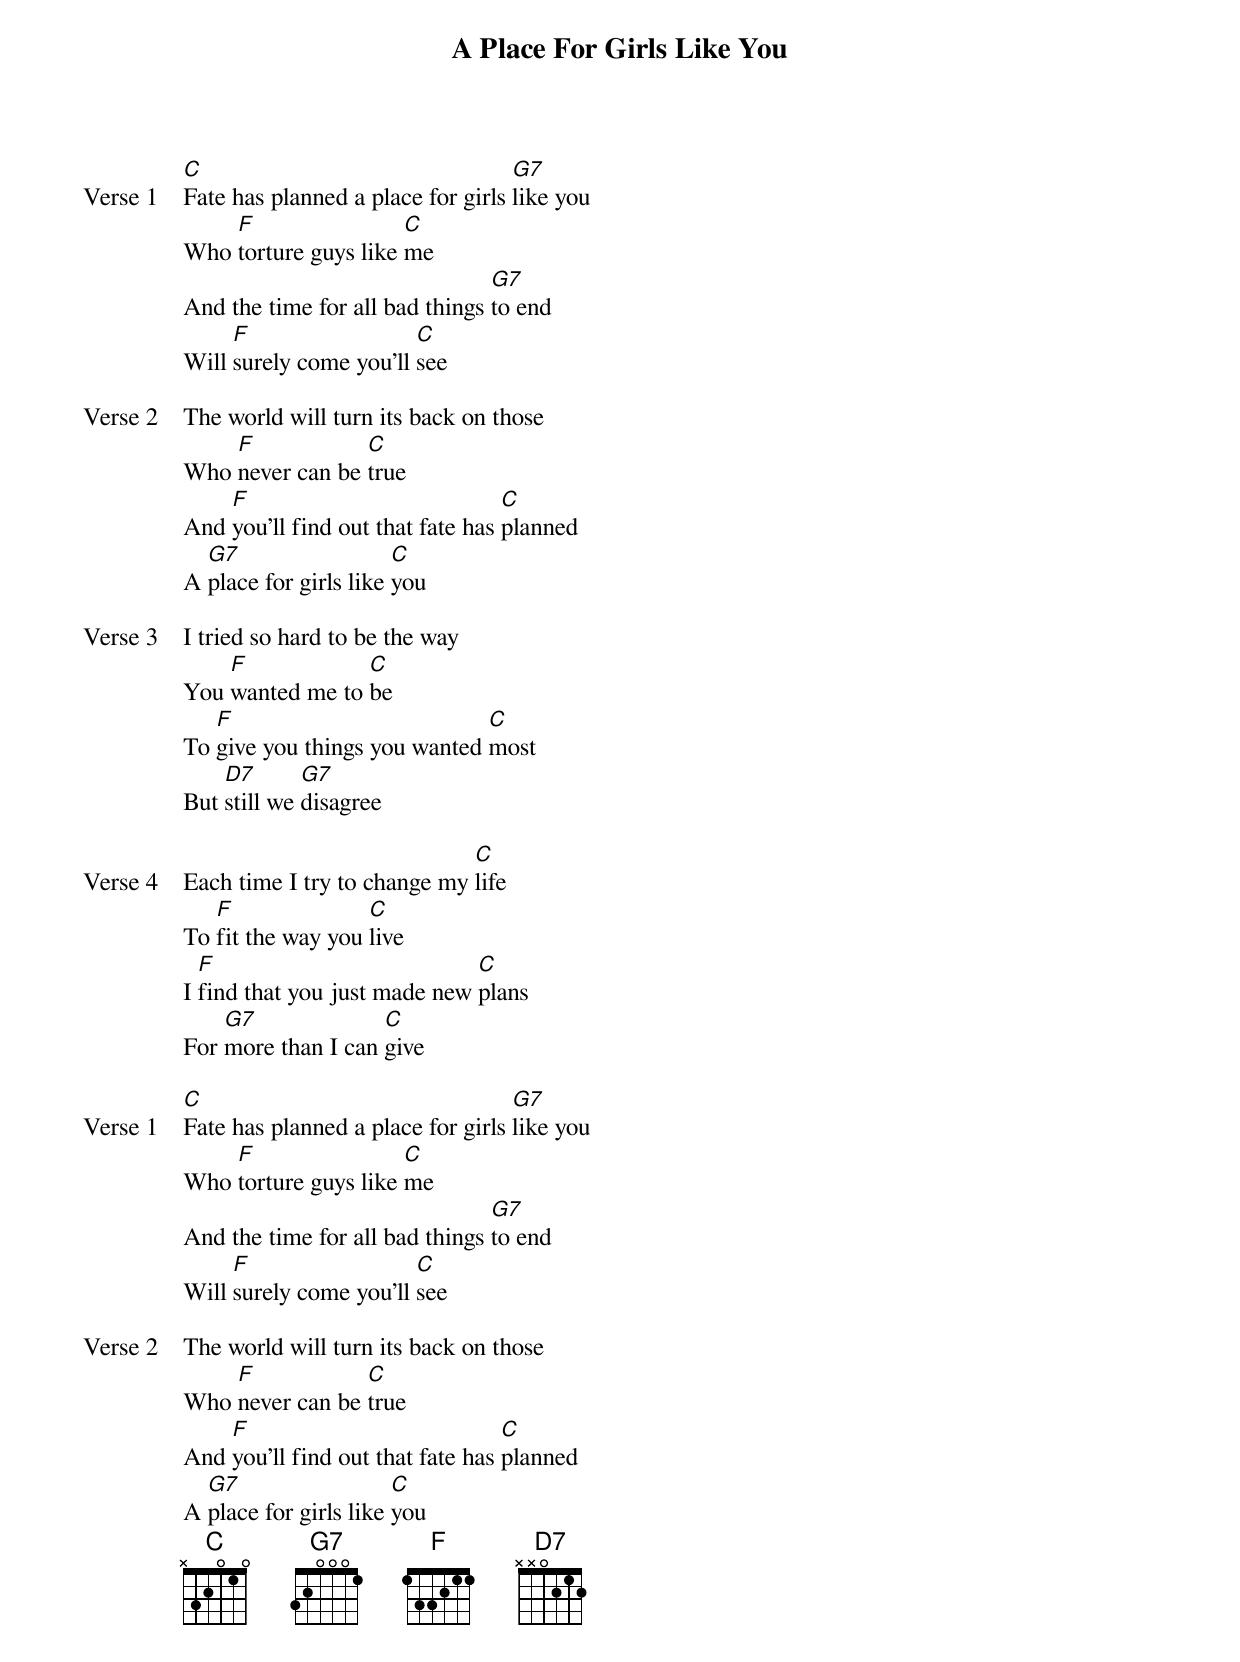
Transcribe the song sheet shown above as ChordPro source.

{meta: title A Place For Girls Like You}
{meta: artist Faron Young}
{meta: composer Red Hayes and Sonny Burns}

{start_of_verse: Verse 1}
[C]Fate has planned a place for girls [G7]like you
Who [F]torture guys like [C]me
And the time for all bad things [G7]to end
Will [F]surely come you'll [C]see
{end_of_verse}

{start_of_verse: Verse 2}
The world will turn its back on those
Who [F]never can be [C]true
And [F]you'll find out that fate has [C]planned
A [G7]place for girls like [C]you
{end_of_verse}

{start_of_verse: Verse 3}
I tried so hard to be the way
You [F]wanted me to [C]be
To [F]give you things you wanted [C]most
But [D7]still we [G7]disagree
{end_of_verse}

{start_of_verse: Verse 4}
Each time I try to change my [C]life
To [F]fit the way you [C]live
I [F]find that you just made new [C]plans
For [G7]more than I can [C]give
{end_of_verse}

{start_of_verse: Verse 1}
[C]Fate has planned a place for girls [G7]like you
Who [F]torture guys like [C]me
And the time for all bad things [G7]to end
Will [F]surely come you'll [C]see
{end_of_verse}

{start_of_verse: Verse 2}
The world will turn its back on those
Who [F]never can be [C]true
And [F]you'll find out that fate has [C]planned
A [G7]place for girls like [C]you
{end_of_verse}
